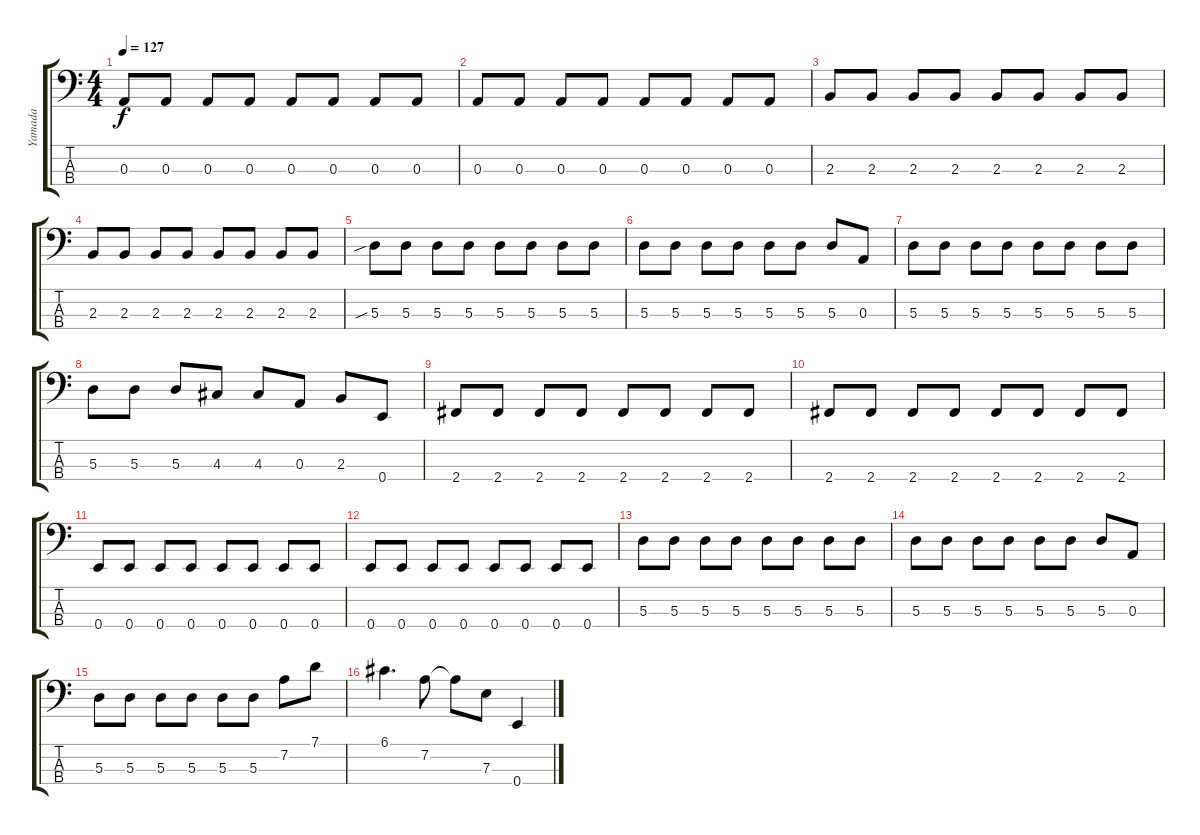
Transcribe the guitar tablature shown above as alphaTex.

\track ("Yamada" "Yamada") {instrument electricbasspick}
\staff {score tabs}
\tuning (G2 D2 A1 E1) {hide}
\ts (4 4)
\tempo 127
\clef f4
\ks c
0.3.8{dy f} 0.3.8 0.3.8 0.3.8 0.3.8 0.3.8 0.3.8 0.3.8 |
0.3.8 0.3.8 0.3.8 0.3.8 0.3.8 0.3.8 0.3.8 0.3.8 |
2.3.8 2.3.8 2.3.8 2.3.8 2.3.8 2.3.8 2.3.8 2.3.8 |
2.3.8 2.3.8 2.3.8 2.3.8 2.3.8 2.3.8 2.3.8 2.3.8 |
5.3{sib}.8 5.3.8 5.3.8 5.3.8 5.3.8 5.3.8 5.3.8 5.3.8 |
5.3.8 5.3.8 5.3.8 5.3.8 5.3.8 5.3.8 5.3.8 0.3.8 |
5.3.8 5.3.8 5.3.8 5.3.8 5.3.8 5.3.8 5.3.8 5.3.8 |
5.3.8 5.3.8 5.3.8 4.3.8 4.3.8 0.3.8 2.3.8 0.4.8 |
2.4.8 2.4.8 2.4.8 2.4.8 2.4.8 2.4.8 2.4.8 2.4.8 |
2.4.8 2.4.8 2.4.8 2.4.8 2.4.8 2.4.8 2.4.8 2.4.8 |
0.4.8 0.4.8 0.4.8 0.4.8 0.4.8 0.4.8 0.4.8 0.4.8 |
0.4.8 0.4.8 0.4.8 0.4.8 0.4.8 0.4.8 0.4.8 0.4.8 |
5.3.8 5.3.8 5.3.8 5.3.8 5.3.8 5.3.8 5.3.8 5.3.8 |
5.3.8 5.3.8 5.3.8 5.3.8 5.3.8 5.3.8 5.3.8 0.3.8 |
5.3.8 5.3.8 5.3.8 5.3.8 5.3.8 5.3.8 7.2.8 7.1.8 |
6.1.4{d} 7.2.8 7.2{t}.8 7.3.8 0.4.4
